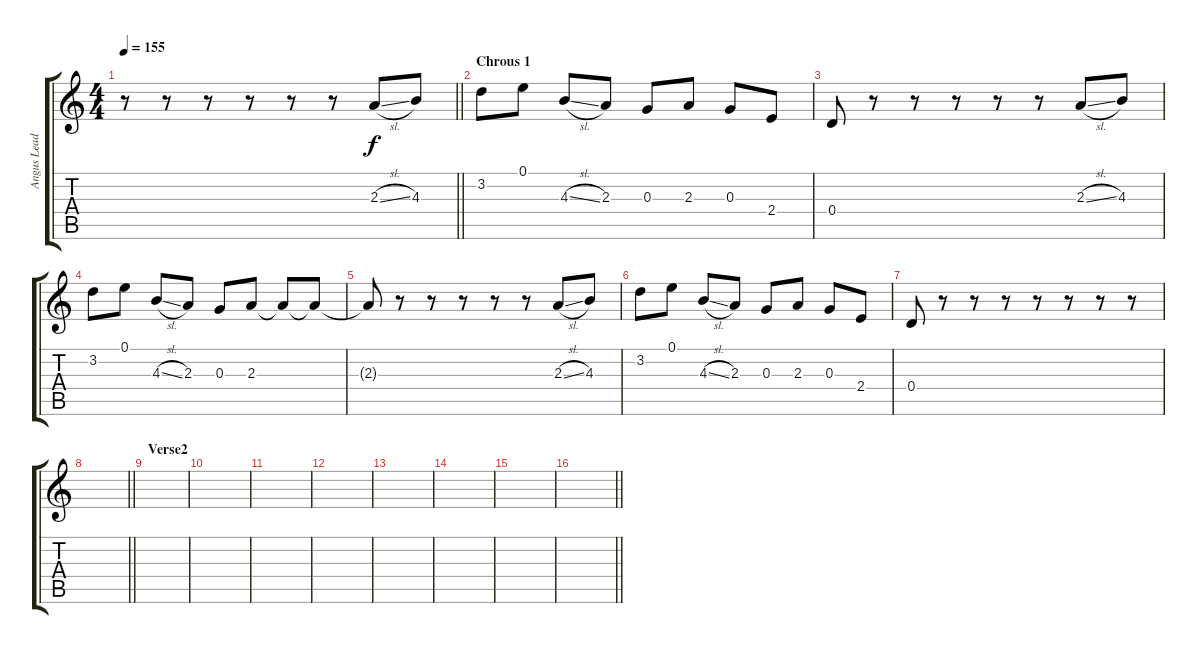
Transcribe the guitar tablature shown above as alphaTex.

\track ("Angus Lead" "Angus Lead") {instrument distortionguitar}
\staff {score tabs}
\tuning (E4 B3 G3 D3 A2 E2) {hide}
\ts (4 4)
\tempo 155
\clef g2
\barLineRight lightlight
\ks c
r.8{dy f balance 14 instrument distortionguitar} r.8 r.8 r.8 r.8 r.8 2.3{sl}.8 4.3.8 |
\section ("" "Chrous 1")
3.2.8 0.1.8 4.3{sl}.8 2.3.8 0.3.8 2.3.8 0.3.8 2.4.8 |
0.4.8 r.8 r.8 r.8 r.8 r.8 2.3{sl}.8 4.3.8 |
3.2.8 0.1.8 4.3{sl}.8 2.3.8 0.3.8 2.3.8 2.3{t}.8 2.3{t}.8 |
2.3{t}.8 r.8 r.8 r.8 r.8 r.8 2.3{sl}.8 4.3.8 |
3.2.8 0.1.8 4.3{sl}.8 2.3.8 0.3.8 2.3.8 0.3.8 2.4.8 |
0.4.8 r.8 r.8 r.8 r.8 r.8 r.8 r.8 |
\barLineRight lightlight
|
\section ("" "Verse2")
|
|
|
|
|
|
|
\barLineRight lightlight
